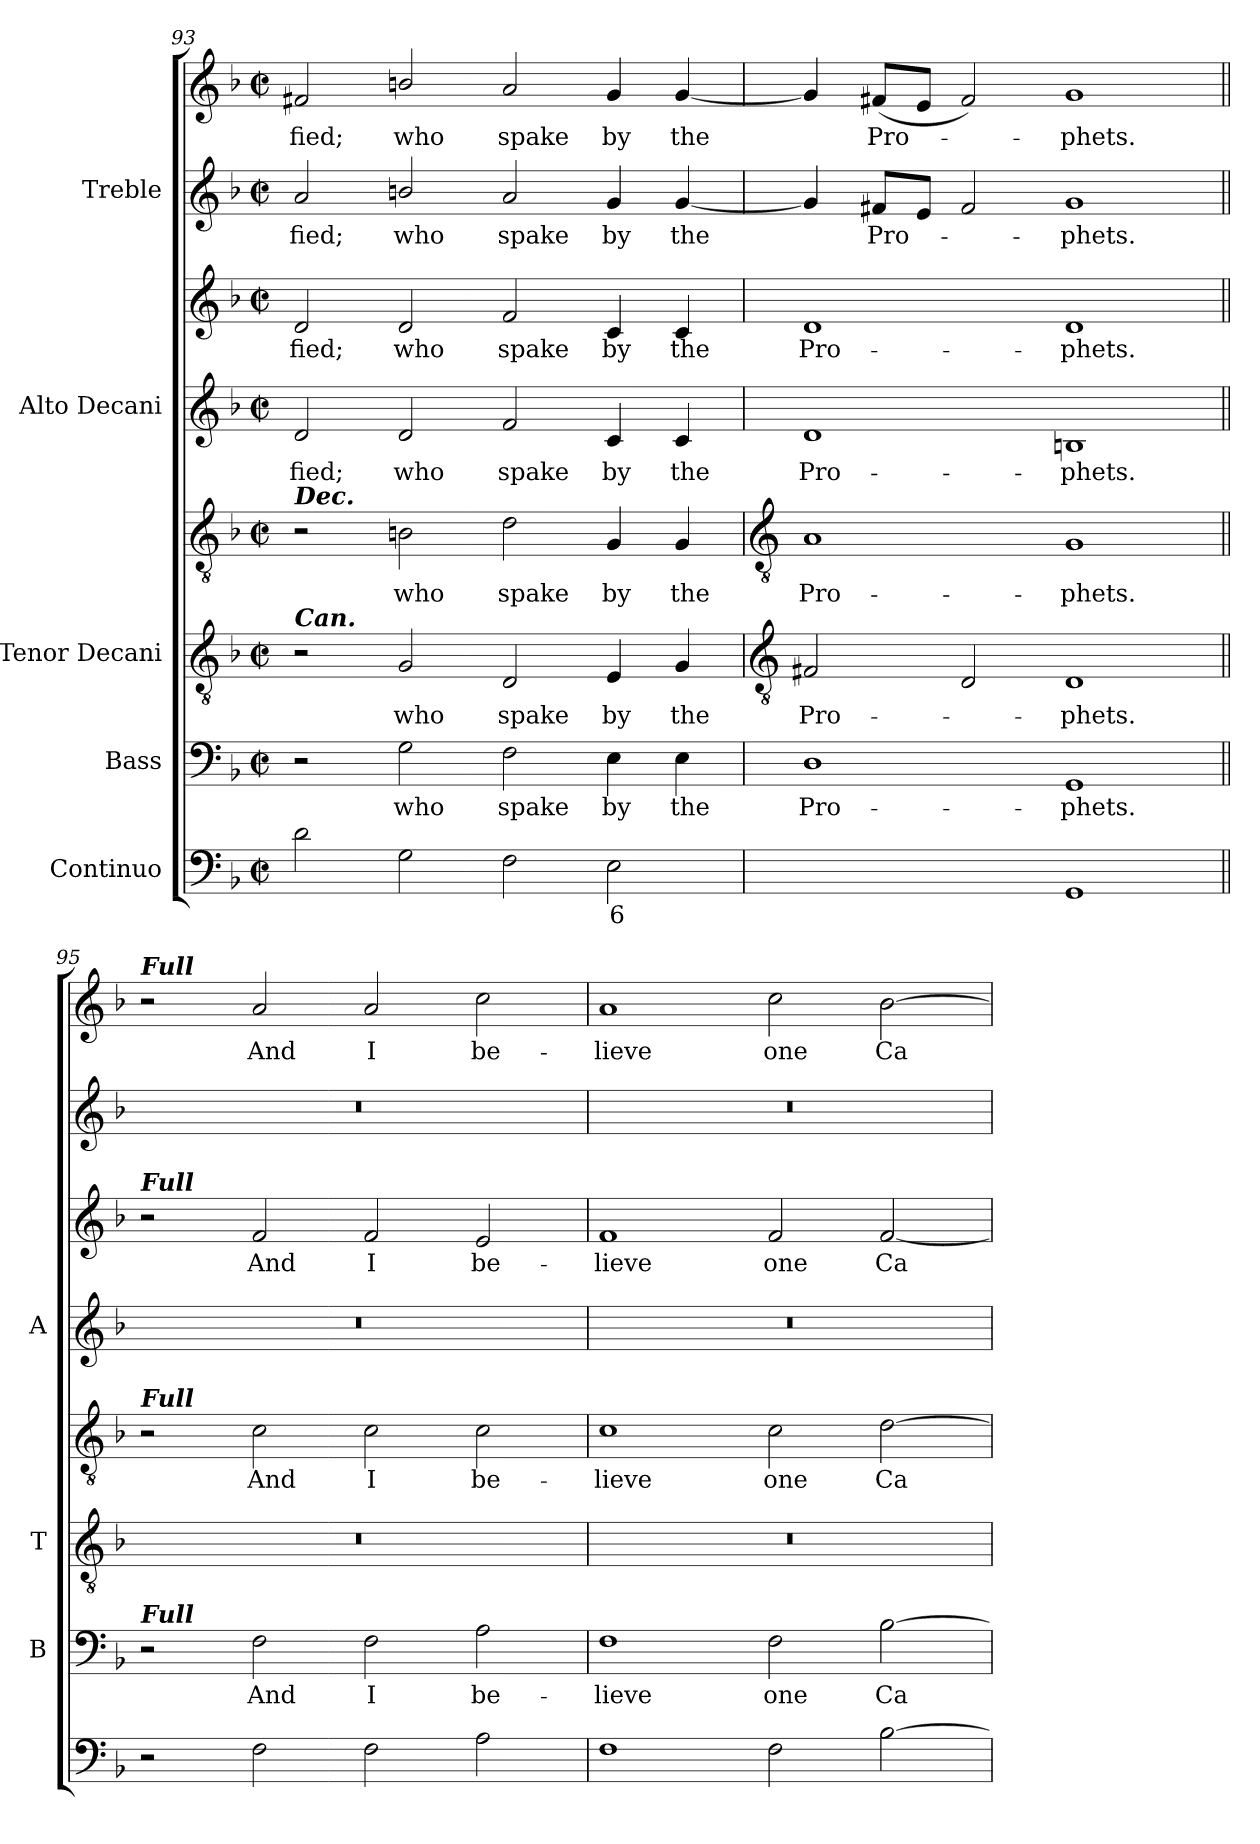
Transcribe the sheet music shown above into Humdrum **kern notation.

**kern	**text	**kern	**text	**kern	**text	**kern	**text	**kern	**text	**kern	**text	**kern	**text	**kern	**text
*part5	*part5	*part4	*part4	*part3	*part3	*part3	*part3	*part2	*part2	*part2	*part2	*part1	*part1	*part1	*part1
*staff8	*staff8	*staff7	*staff7	*staff6	*staff6	*staff5	*staff5	*staff4	*staff4	*staff3	*staff3	*staff2	*staff2	*staff1	*staff1
*I"Continuo	*	*I"Bass	*	*I"Tenor Decani	*	*	*	*I"Alto Decani	*	*	*	*I"Treble	*	*	*
*	*	*I'B	*	*I'T	*	*	*	*I'A	*	*	*	*	*	*	*
*clefF4	*	*clefF4	*	*clefGv2	*	*clefGv2	*	*clefG2	*	*clefG2	*	*clefG2	*	*clefG2	*
*k[b-]	*	*k[b-]	*	*k[b-]	*	*k[b-]	*	*k[b-]	*	*k[b-]	*	*k[b-]	*	*k[b-]	*
*F:	*	*F:	*	*F:	*	*F:	*	*F:	*	*F:	*	*F:	*	*F:	*
*M4/2	*	*M4/2	*	*M4/2	*	*M4/2	*	*M4/2	*	*M4/2	*	*M4/2	*	*M4/2	*
*met(c|)	*	*met(c|)	*	*met(c|)	*	*met(c|)	*	*met(c|)	*	*met(c|)	*	*met(c|)	*	*met(c|)	*
=93	=93	=93	=93	=93	=93	=93	=93	=93	=93	=93	=93	=93	=93	=93	=93
!	!	!	!	!	!	!LO:TX:a:Bi:t=Dec.	!	!	!	!	!	!	!	!	!
!	!	!	!	!LO:TX:a:Bi:t=Can.	!	!	!	!	!	!	!	!	!	!	!
!	!	!	!	!	!	!	!	!	!LO:LY:b	!	!LO:LY:b	!	!LO:LY:b	!	!LO:LY:b
2d	.	2r	.	2r	.	2r	.	2d	fied;	2d	-fied;	2a	fied;	2f#X	-fied;
!	!	!	!LO:LY:b	!	!LO:LY:b	!	!LO:LY:b	!	!LO:LY:b	!	!LO:LY:b	!	!LO:LY:b	!	!LO:LY:b
2G	.	2G	who	2G	who	2Bn	who	2d	who	2d	who	2bn/	who	2bn/	who
!	!	!	!LO:LY:b	!	!LO:LY:b	!	!LO:LY:b	!	!LO:LY:b	!	!LO:LY:b	!	!LO:LY:b	!	!LO:LY:b
2F	.	2F	spake	2D	spake	2d	spake	2f	spake	2f	spake	2a	spake	2a	spake
!	!LO:LY:b	!	!LO:LY:b	!	!LO:LY:b	!	!LO:LY:b	!	!LO:LY:b	!	!LO:LY:b	!	!LO:LY:b	!	!LO:LY:b
2E	6	4E	by	4E	by	4G	by	4c	by	4c	by	4g	by	4g	by
!	!	!	!LO:LY:b	!	!LO:LY:b	!	!LO:LY:b	!	!LO:LY:b	!	!LO:LY:b	!	!LO:LY:b	!	!LO:LY:b
.	.	4E	the	4G	the	4G	the	4c	the	4c	the	[4g	the	[4g	the
!!LO:LB:g=z
=94	=94	=94	=94	=94	=94	=94	=94	=94	=94	=94	=94	=94	=94	=94	=94
*	*	*	*	*clefGv2	*	*clefGv2	*	*	*	*	*	*	*	*	*
!	!LO:LY:b	!	!LO:LY:b	!	!LO:LY:b	!	!LO:LY:b	!	!LO:LY:b	!	!LO:LY:b	!	!	!	!
[2Dyy	4	1D	Pro-	2F#X	Pro-	1A	Pro-	1d	Pro-	1d	Pro-	4g]	.	4g]	.
!	!	!	!	!	!	!	!	!	!	!	!	!	!LO:LY:b	!	!LO:LY:b
.	.	.	.	.	.	.	.	.	.	.	.	8f#XL	Pro-	(<8f#XL	Pro-
.	.	.	.	.	.	.	.	.	.	.	.	8eJ	.	8eJ	.
!	!LO:LY:b	!	!	!	!	!	!	!	!	!	!	!	!	!	!
2Dyy]	3	.	.	2D	.	.	.	.	.	.	.	2f#	.	2f#)	.
!	!	!	!LO:LY:b	!	!LO:LY:b	!	!LO:LY:b	!	!LO:LY:b	!	!LO:LY:b	!	!LO:LY:b	!	!LO:LY:b
1GG	.	1GG	-phets.	1D	phets.	1G	-phets.	1Bn	-phets.	1d	-phets.	1g	phets.	1g	phets.
=95||	=95||	=95||	=95||	=95||	=95||	=95||	=95||	=95||	=95||	=95||	=95||	=95||	=95||	=95||	=95||
!	!	!	!	!	!	!	!	!	!	!	!	!	!	!LO:TX:a:Bi:t=Full	!
!	!	!	!	!	!	!	!	!	!	!LO:TX:a:Bi:t=Full	!	!	!	!	!
!	!	!	!	!	!	!LO:TX:a:Bi:t=Full	!	!	!	!	!	!	!	!	!
!	!	!LO:TX:a:Bi:t=Full	!	!	!	!	!	!	!	!	!	!	!	!	!
2r	.	2r	.	0r	.	2r	.	0r	.	2r	.	0r	.	2r	.
!	!	!	!LO:LY:b	!	!	!	!LO:LY:b	!	!	!	!LO:LY:b	!	!	!	!LO:LY:b
2F	.	2F	And	.	.	2c	And	.	.	2f	And	.	.	2a	And
!	!	!	!LO:LY:b	!	!	!	!LO:LY:b	!	!	!	!LO:LY:b	!	!	!	!LO:LY:b
2F	.	2F	I	.	.	2c	I	.	.	2f	I	.	.	2a	I
!	!	!	!LO:LY:b	!	!	!	!LO:LY:b	!	!	!	!LO:LY:b	!	!	!	!LO:LY:b
2A	.	2A	be-	.	.	2c	be-	.	.	2e	be-	.	.	2cc	be-
=96	=96	=96	=96	=96	=96	=96	=96	=96	=96	=96	=96	=96	=96	=96	=96
!	!	!	!LO:LY:b	!	!	!	!LO:LY:b	!	!	!	!LO:LY:b	!	!	!	!LO:LY:b
1F	.	1F	-lieve	0r	.	1c	-lieve	0r	.	1f	-lieve	0r	.	1a	-lieve
!	!	!	!LO:LY:b	!	!	!	!LO:LY:b	!	!	!	!LO:LY:b	!	!	!	!LO:LY:b
2F	.	2F	one	.	.	2c	one	.	.	2f	one	.	.	2cc	one
!	!	!	!LO:LY:b	!	!	!	!LO:LY:b	!	!	!	!LO:LY:b	!	!	!	!LO:LY:b
[2B-	.	[2B-	Ca-	.	.	[2d	Ca-	.	.	[2f	Ca-	.	.	[2b-	Ca-
=	=	=	=	=	=	=	=	=	=	=	=	=	=	=	=
*-	*-	*-	*-	*-	*-	*-	*-	*-	*-	*-	*-	*-	*-	*-	*-
